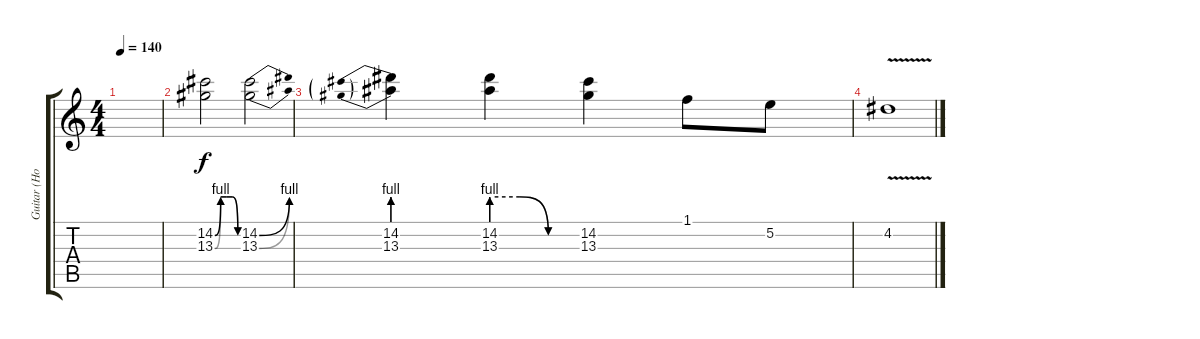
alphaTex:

\track ("Guitar (Hodgson)" "Guitar (Ho") {instrument distortionguitar}
\staff {score tabs}
\tuning (E4 B3 G3 D3 A2 E2) {hide}
\ts (4 4)
\tempo 140
\clef g2
\ks c
|
(14.2{be (custom 0 0 15 4 30 4 45 4 60 0)} 13.3{be (custom 0 0 15 4 30 4 45 4 60 0)}).2{volume 13 instrument distortionguitar} (14.2{be (bend 0 0 60 4)} 13.3{be (bend 0 0 60 4)}).2{volume 13 instrument distortionguitar} |
(14.2{be (prebend 0 4 60 4)} 13.3{be (prebend 0 4 60 4)}).4 (14.2{be (custom 0 4 20 4 40 0 60 0)} 13.3{be (custom 0 4 20 4 40 0 60 0)}).4 (14.2 13.3).4 1.1.8 5.2.8 |
4.2{v}.1
